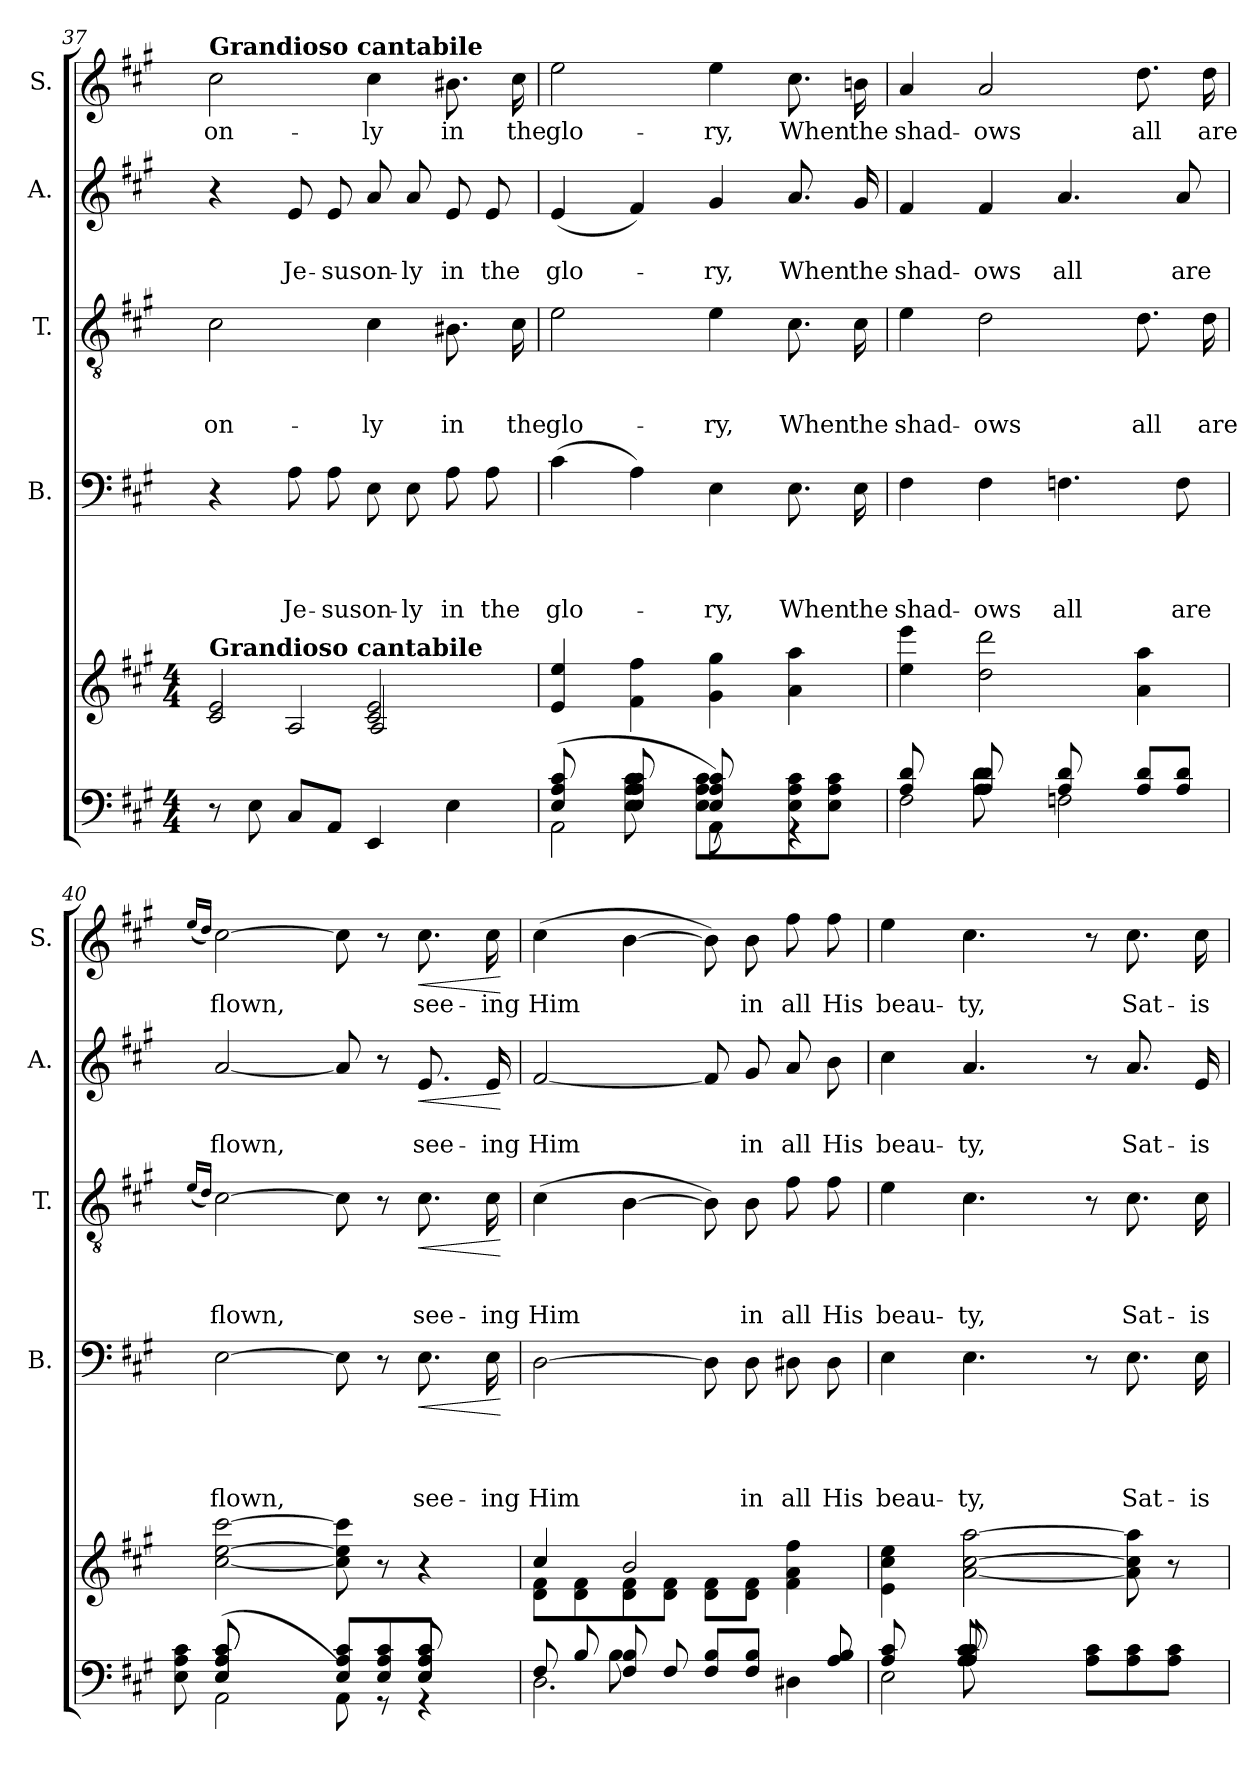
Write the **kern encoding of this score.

**kern	**kern	**kern	**text	**text	**text	**text	**dynam	**kern	**text	**text	**text	**dynam	**kern	**text	**text	**dynam	**kern	**text	**dynam
*part6	*part5	*part4	*part4	*part4	*part4	*part4	*part4	*part3	*part3	*part3	*part3	*part3	*part2	*part2	*part2	*part2	*part1	*part1	*part1
*staff6	*staff5	*staff4	*staff4	*staff4	*staff4	*staff4	*staff4	*staff3	*staff3	*staff3	*staff3	*staff3	*staff2	*staff2	*staff2	*staff2	*staff1	*staff1	*staff1
*	*	*I"B.	*	*	*	*	*	*I"T.	*	*	*	*	*I"A.	*	*	*	*I"S.	*	*
*	*	*I'B.	*	*	*	*	*	*I'T.	*	*	*	*	*I'A.	*	*	*	*I'S.	*	*
*clefF4	*clefG2	*clefF4	*	*	*	*	*	*clefGv2	*	*	*	*	*clefG2	*	*	*	*clefG2	*	*
*k[f#c#g#]	*k[f#c#g#]	*k[f#c#g#]	*	*	*	*	*	*k[f#c#g#]	*	*	*	*	*k[f#c#g#]	*	*	*	*k[f#c#g#]	*	*
*A:	*A:	*A:	*	*	*	*	*	*A:	*	*	*	*	*A:	*	*	*	*A:	*	*
*M4/4	*M4/4	*	*	*	*	*	*	*	*	*	*	*	*	*	*	*	*	*	*
=37	=37	=37	=37	=37	=37	=37	=37	=37	=37	=37	=37	=37	=37	=37	=37	=37	=37	=37	=37
*	*^	*	*	*	*	*	*	*	*	*	*	*	*	*	*	*	*	*	*
*	*	*^	*	*	*	*	*	*	*	*	*	*	*	*	*	*	*	*	*	*
!	!	!	!	!	!	!	!	!	!	!	!	!	!	!	!	!	!	!	!LO:TX:a:B:t=Grandioso cantabile	!	!
!	!LO:TX:a:B:t=Grandioso cantabile	!	!	!	!	!	!	!	!	!	!	!	!	!	!	!	!	!	!	!	!
!	!	!	!	!	!	!	!	!	!	!	!	!	!LO:LY:b	!	!	!	!	!	!	!LO:LY:b	!
8r	2c#/ 2e/	4ryy	2ryy	4r	.	.	.	.	.	2c#\	.	.	on-	.	4r	.	.	.	2cc#\	on-	.
8E\	.	.	.	.	.	.	.	.	.	.	.	.	.	.	.	.	.	.	.	.	.
!	!	!	!	!	!	!	!	!LO:LY:b	!	!	!	!	!	!	!	!	!LO:LY:b	!	!	!	!
8C#/L	.	2A/	.	8A\	.	.	.	Je-	.	.	.	.	.	.	8e/	.	Je-	.	.	.	.
!	!	!	!	!	!	!	!	!LO:LY:b	!	!	!	!	!	!	!	!	!LO:LY:b	!	!	!	!
8AA/J	.	.	.	8A\	.	.	.	-sus	.	.	.	.	.	.	8e/	.	-sus	.	.	.	.
!	!	!	!	!	!	!	!	!LO:LY:b	!	!	!	!	!LO:LY:b	!	!	!	!LO:LY:b	!	!	!LO:LY:b	!
4EE/	2c#/ 2e/	.	2A/	8E\	.	.	.	on-	.	4c#\	.	.	-ly	.	8a/	.	on-	.	4cc#\	-ly	.
!	!	!	!	!	!	!	!	!LO:LY:b	!	!	!	!	!	!	!	!	!LO:LY:b	!	!	!	!
.	.	.	.	8E\	.	.	.	-ly	.	.	.	.	.	.	8a/	.	-ly	.	.	.	.
!	!	!	!	!	!	!	!	!LO:LY:b	!	!	!	!	!LO:LY:b	!	!	!	!LO:LY:b	!	!	!LO:LY:b	!
4E\	.	4ryy	.	8A\	.	.	.	in	.	8.B#X\	.	.	in	.	8e/	.	in	.	8.b#X\	in	.
!	!	!	!	!	!	!	!	!LO:LY:b	!	!	!	!	!	!	!	!	!LO:LY:b	!	!	!	!
.	.	.	.	8A\	.	.	.	the	.	.	.	.	.	.	8e/	.	the	.	.	.	.
!	!	!	!	!	!	!	!	!	!	!	!	!	!LO:LY:b	!	!	!	!	!	!	!LO:LY:b	!
.	.	.	.	.	.	.	.	.	.	16c#\	.	.	the	.	.	.	.	.	16cc#\	the	.
*	*v	*v	*v	*	*	*	*	*	*	*	*	*	*	*	*	*	*	*	*	*	*
=38	=38	=38	=38	=38	=38	=38	=38	=38	=38	=38	=38	=38	=38	=38	=38	=38	=38	=38	=38
*^	*	*	*	*	*	*	*	*	*	*	*	*	*	*	*	*	*	*	*
*	*^	*	*	*	*	*	*	*	*	*	*	*	*	*	*	*	*	*	*	*
*	*	*^	*	*	*	*	*	*	*	*	*	*	*	*	*	*	*	*	*	*	*
!	!	!	!	!	!	!	!	!	!LO:LY:b	!	!	!	!	!LO:LY:b	!	!	!	!LO:LY:b	!	!	!LO:LY:b	!
(<2AA\	8E/ 8A/ 8c#/	4ryy	2ryy	4e/ 4ee/	(>4c#\	.	.	.	glo-	.	2e\	.	.	glo-	.	(<4e/	.	glo-	.	2ee\	glo-	.
.	8ryy	.	.	.	.	.	.	.	.	.	.	.	.	.	.	.	.	.	.	.	.	.
.	8E/ 8A/ 8c#/	8E\ 8A\ 8c#\	.	4f#\ 4ff#\	4A\)	.	.	.	.	.	.	.	.	.	.	4f#/)	.	.	.	.	.	.
.	8ryy	8ryy	.	.	.	.	.	.	.	.	.	.	.	.	.	.	.	.	.	.	.	.
!	!	!	!	!	!	!	!	!	!LO:LY:b	!	!	!	!	!LO:LY:b	!	!	!	!LO:LY:b	!	!	!LO:LY:b	!
8E/ 8A/ 8c#/	8rGG	8AA\)	8E\ 8A\ 8c#\L	4g#\ 4gg#\	4E\	.	.	.	-ry,	.	4e\	.	.	-ry,	.	4g#/	.	-ry,	.	4ee\	-ry,	.
4.ryy	8ryy	4.ryy	8ryy	.	.	.	.	.	.	.	.	.	.	.	.	.	.	.	.	.	.	.
!	!	!	!	!	!	!	!	!	!LO:LY:b	!	!	!	!	!LO:LY:b	!	!	!	!LO:LY:b	!	!	!LO:LY:b	!
.	4rGG	.	8E\ 8A\ 8c#\	4a\ 4aa\	8.E\	.	.	.	When	.	8.c#\	.	.	When	.	8.a/	.	When	.	8.cc#\	When	.
.	.	.	8E\ 8A\ 8c#\J	.	.	.	.	.	.	.	.	.	.	.	.	.	.	.	.	.	.	.
!	!	!	!	!	!	!	!	!	!LO:LY:b	!	!	!	!	!LO:LY:b	!	!	!	!LO:LY:b	!	!	!LO:LY:b	!
.	.	.	.	.	16E\	.	.	.	the	.	16c#\	.	.	the	.	16g#/	.	the	.	16bn\	the	.
*	*	*v	*v	*	*	*	*	*	*	*	*	*	*	*	*	*	*	*	*	*	*	*
!!LO:PB:g=z
=39	=39	=39	=39	=39	=39	=39	=39	=39	=39	=39	=39	=39	=39	=39	=39	=39	=39	=39	=39	=39	=39
!	!	!	!	!	!	!	!	!LO:LY:b	!	!	!	!	!LO:LY:b	!	!	!	!LO:LY:b	!	!	!LO:LY:b	!
2F#\	8A/ 8d/	4ryy	4ee\ 4eee\	4F#\	.	.	.	shad-	.	4e\	.	.	shad-	.	4f#/	.	shad-	.	4a/	shad-	.
.	8ryy	.	.	.	.	.	.	.	.	.	.	.	.	.	.	.	.	.	.	.	.
!	!	!	!	!	!	!	!	!LO:LY:b	!	!	!	!	!LO:LY:b	!	!	!	!LO:LY:b	!	!	!LO:LY:b	!
.	8A/ 8d/	8A\ 8d\	2dd\ 2ddd\	4F#\	.	.	.	-ows	.	2d\	.	.	-ows	.	4f#/	.	-ows	.	2a/	-ows	.
.	2ryy	8ryy	.	.	.	.	.	.	.	.	.	.	.	.	.	.	.	.	.	.	.
!	!	!	!	!	!	!	!	!LO:LY:b	!	!	!	!	!	!	!	!	!LO:LY:b	!	!	!	!
8A/ 8d/	.	2Fn\	.	4.Fn\	.	.	.	all	.	.	.	.	.	.	4.a/	.	all	.	.	.	.
8ryy	.	.	.	.	.	.	.	.	.	.	.	.	.	.	.	.	.	.	.	.	.
!	!	!	!	!	!	!	!	!	!	!	!	!	!LO:LY:b	!	!	!	!	!	!	!LO:LY:b	!
8A/ 8d/L	.	.	4a\ 4aa\	.	.	.	.	.	.	8.d\	.	.	all	.	.	.	.	.	8.dd\	all	.
!	!	!	!	!	!	!	!	!LO:LY:b	!	!	!	!	!	!	!	!	!LO:LY:b	!	!	!	!
8A/ 8d/J	8ryy	.	.	8F\	.	.	.	are	.	.	.	.	.	.	8a/	.	are	.	.	.	.
!	!	!	!	!	!	!	!	!	!	!	!	!	!LO:LY:b	!	!	!	!	!	!	!LO:LY:b	!
.	.	.	.	.	.	.	.	.	.	16d\	.	.	are	.	.	.	.	.	16dd\	are	.
*v	*v	*v	*	*	*	*	*	*	*	*	*	*	*	*	*	*	*	*	*	*	*
=40	=40	=40	=40	=40	=40	=40	=40	=40	=40	=40	=40	=40	=40	=40	=40	=40	=40	=40	=40
.	.	.	.	.	.	.	.	(>16qe/LL	.	.	.	.	.	.	.	.	(>16qee/LL	.	.
.	.	.	.	.	.	.	.	16qd/JJ)	.	.	.	.	.	.	.	.	16qdd/JJ)	.	.
*^	*	*	*	*	*	*	*	*	*	*	*	*	*	*	*	*	*	*	*
*	*^	*	*	*	*	*	*	*	*	*	*	*	*	*	*	*	*	*	*	*
*	*	*^	*	*	*	*	*	*	*	*	*	*	*	*	*	*	*	*	*	*	*
!	!	!	!	!	!	!	!	!	!LO:LY:b	!	!	!	!	!LO:LY:b	!	!	!	!LO:LY:b	!	!	!LO:LY:b	!
(<2AA\	8E/ 8A/ 8c#/	8E/ 8A/ 8c#/	8E\ 8A\ 8c#\	[<2cc#\ [>2ee\ [>2ccc#\	[>2E\	.	.	.	flown,	.	[>2c#\	.	.	flown,	.	[<2a/	.	flown,	.	[>2cc#\	flown,	.
.	4.ryy	2..ryy	4.ryy	.	.	.	.	.	.	.	.	.	.	.	.	.	.	.	.	.	.	.
4ryy	8AA\)	.	8E/ 8A/ 8c#/L	8cc#\] 8ee\] 8ccc#\]	8E\]	.	.	.	.	.	8c#\]	.	.	.	.	8a/]	.	.	.	8cc#\]	.	.
.	8rGG	.	8E/ 8A/ 8c#/	8r	8r	.	.	.	.	.	8r	.	.	.	.	8r	.	.	.	8r	.	.
!	!	!	!	!	!	!	!	!	!LO:LY:b	!LO:HP:b	!	!	!	!LO:LY:b	!LO:HP:b	!	!	!LO:LY:b	!LO:HP:b	!	!LO:LY:b	!LO:HP:b
8E/ 8A/ 8c#/	4rGG	.	8E/ 8A/ 8c#/J	4r	8.E\	.	.	.	see-	<	8.c#\	.	.	see-	<	8.e/	.	see-	<	8.cc#\	see-	<
8ryy	.	.	8ryy	.	.	.	.	.	.	.	.	.	.	.	.	.	.	.	.	.	.	.
!	!	!	!	!	!	!	!	!	!LO:LY:b	!	!	!	!	!LO:LY:b	!	!	!	!LO:LY:b	!	!	!LO:LY:b	!
.	.	.	.	.	16E\	.	.	.	-ing	.	16c#\	.	.	-ing	.	16e/	.	-ing	.	16cc#\	-ing	.
*v	*v	*v	*v	*	*	*	*	*	*	*	*	*	*	*	*	*	*	*	*	*	*	*
.	.	.	.	.	.	.	[	.	.	.	.	[	.	.	.	[	.	.	[
=41	=41	=41	=41	=41	=41	=41	=41	=41	=41	=41	=41	=41	=41	=41	=41	=41	=41	=41	=41
*^	*^	*	*	*	*	*	*	*	*	*	*	*	*	*	*	*	*	*	*
*	*^	*	*	*	*	*	*	*	*	*	*	*	*	*	*	*	*	*	*	*	*
*	*	*^	*	*	*	*	*	*	*	*	*	*	*	*	*	*	*	*	*	*	*	*
!	!	!	!	!	!	!	!	!	!	!LO:LY:b	!	!	!	!	!LO:LY:b	!	!	!	!LO:LY:b	!	!	!LO:LY:b	!
2.D\	8F#/	4ryy	2..ryy	8d\ 8f#\L	4cc#/	[>2D\	.	.	.	Him	.	(>4c#\	.	.	Him	.	[<2f#/	.	Him	.	(>4cc#\	Him	.
.	8B/	.	.	8d\ 8f#\	.	.	.	.	.	.	.	.	.	.	.	.	.	.	.	.	.	.	.
.	8F#/ 8B/	8B\	.	8d\ 8f#\	2b/	.	.	.	.	.	.	[>4B\	.	.	.	.	.	.	.	.	[>4b\	.	.
.	2ryy	8F#/	.	8d\ 8f#\J	.	.	.	.	.	.	.	.	.	.	.	.	.	.	.	.	.	.	.
.	.	8F#/ 8B/L	.	8d\ 8f#\L	.	8D\]	.	.	.	.	.	8B\])	.	.	.	.	8f#/]	.	.	.	8b\])	.	.
!	!	!	!	!	!	!	!	!	!	!LO:LY:b	!	!	!	!	!LO:LY:b	!	!	!	!LO:LY:b	!	!	!LO:LY:b	!
.	.	8F#/ 8B/J	.	8d\ 8f#\J	.	8D\	.	.	.	in	.	8B\	.	.	in	.	8g#/	.	in	.	8b\	in	.
!	!	!	!	!	!	!	!	!	!	!LO:LY:b	!	!	!	!	!LO:LY:b	!	!	!	!LO:LY:b	!	!	!LO:LY:b	!
4ryy	.	4D#X\	.	4f#\ 4a\ 4ff#\	4ryy	8D#X\	.	.	.	all	.	8f#\	.	.	all	.	8a/	.	all	.	8ff#\	all	.
!	!	!	!	!	!	!	!	!	!	!LO:LY:b	!	!	!	!	!LO:LY:b	!	!	!	!LO:LY:b	!	!	!LO:LY:b	!
.	8ryy	.	8A/ 8B/	.	.	8D#\	.	.	.	His	.	8f#\	.	.	His	.	8b\	.	His	.	8ff#\	His	.
*	*	*	*	*v	*v	*	*	*	*	*	*	*	*	*	*	*	*	*	*	*	*	*	*
=42	=42	=42	=42	=42	=42	=42	=42	=42	=42	=42	=42	=42	=42	=42	=42	=42	=42	=42	=42	=42	=42	=42
!	!	!	!	!	!	!	!	!	!LO:LY:b	!	!	!	!	!LO:LY:b	!	!	!	!LO:LY:b	!	!	!LO:LY:b	!
2E\	8A/ 8c#/	4ryy	4ryy	4e\ 4cc#\ 4ee\	4E\	.	.	.	beau-	.	4e\	.	.	beau-	.	4cc#\	.	beau-	.	4ee\	beau-	.
.	8ryy	.	.	.	.	.	.	.	.	.	.	.	.	.	.	.	.	.	.	.	.	.
!	!	!	!	!	!	!	!	!	!LO:LY:b	!	!	!	!	!LO:LY:b	!	!	!	!LO:LY:b	!	!	!LO:LY:b	!
.	8A/ 8c#/	8A\ 8c#\	8A/ 8c#/	[<2a\ [>2cc#\ [>2aa\	4.E\	.	.	.	-ty,	.	4.c#\	.	.	-ty,	.	4.a/	.	-ty,	.	4.cc#\	-ty,	.
.	2ryy	2ryy	4ryy	.	.	.	.	.	.	.	.	.	.	.	.	.	.	.	.	.	.	.
2ryy	.	.	.	.	.	.	.	.	.	.	.	.	.	.	.	.	.	.	.	.	.	.
.	.	.	8A\ 8c#\L	.	8r	.	.	.	.	.	8r	.	.	.	.	8r	.	.	.	8r	.	.
!	!	!	!	!	!	!	!	!	!LO:LY:b	!	!	!	!	!LO:LY:b	!	!	!	!LO:LY:b	!	!	!LO:LY:b	!
.	.	.	8A\ 8c#\	8a\] 8cc#\] 8aa\]	8.E\	.	.	.	Sat-	.	8.c#\	.	.	Sat-	.	8.a/	.	Sat-	.	8.cc#\	Sat-	.
.	8ryy	8ryy	8A\ 8c#\J	8r	.	.	.	.	.	.	.	.	.	.	.	.	.	.	.	.	.	.
!	!	!	!	!	!	!	!	!	!LO:LY:b	!	!	!	!	!LO:LY:b	!	!	!	!LO:LY:b	!	!	!LO:LY:b	!
.	.	.	.	.	16E\	.	.	.	-is-	.	16c#\	.	.	-is-	.	16e/	.	-is-	.	16cc#\	-is-	.
*v	*v	*v	*v	*	*	*	*	*	*	*	*	*	*	*	*	*	*	*	*	*	*	*
=	=	=	=	=	=	=	=	=	=	=	=	=	=	=	=	=	=	=	=
*-	*-	*-	*-	*-	*-	*-	*-	*-	*-	*-	*-	*-	*-	*-	*-	*-	*-	*-	*-
